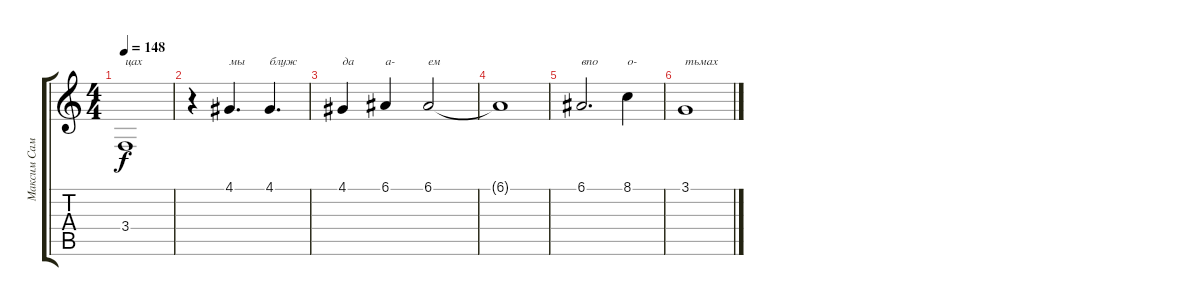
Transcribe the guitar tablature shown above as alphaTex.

\track ("Максим Самосват" "Максим Сам") {instrument bassoon}
\staff {score tabs}
\tuning (E4 B3 G3 D3 A2 E2) {hide}
\ts (4 4)
\tempo 148
\clef g2
\ks c
3.4.1{txt "цах" dy f} |
r.4 4.1.4{d txt "мы"} 4.1.4{d txt "блуж"} |
4.1.4{txt "да"} 6.1.4{txt "а-"} 6.1.2{txt "ем"} |
6.1{t}.1 |
6.1.2{d txt "впо"} 8.1.4{txt "о-"} |
3.1.1{txt "тьмах"}
